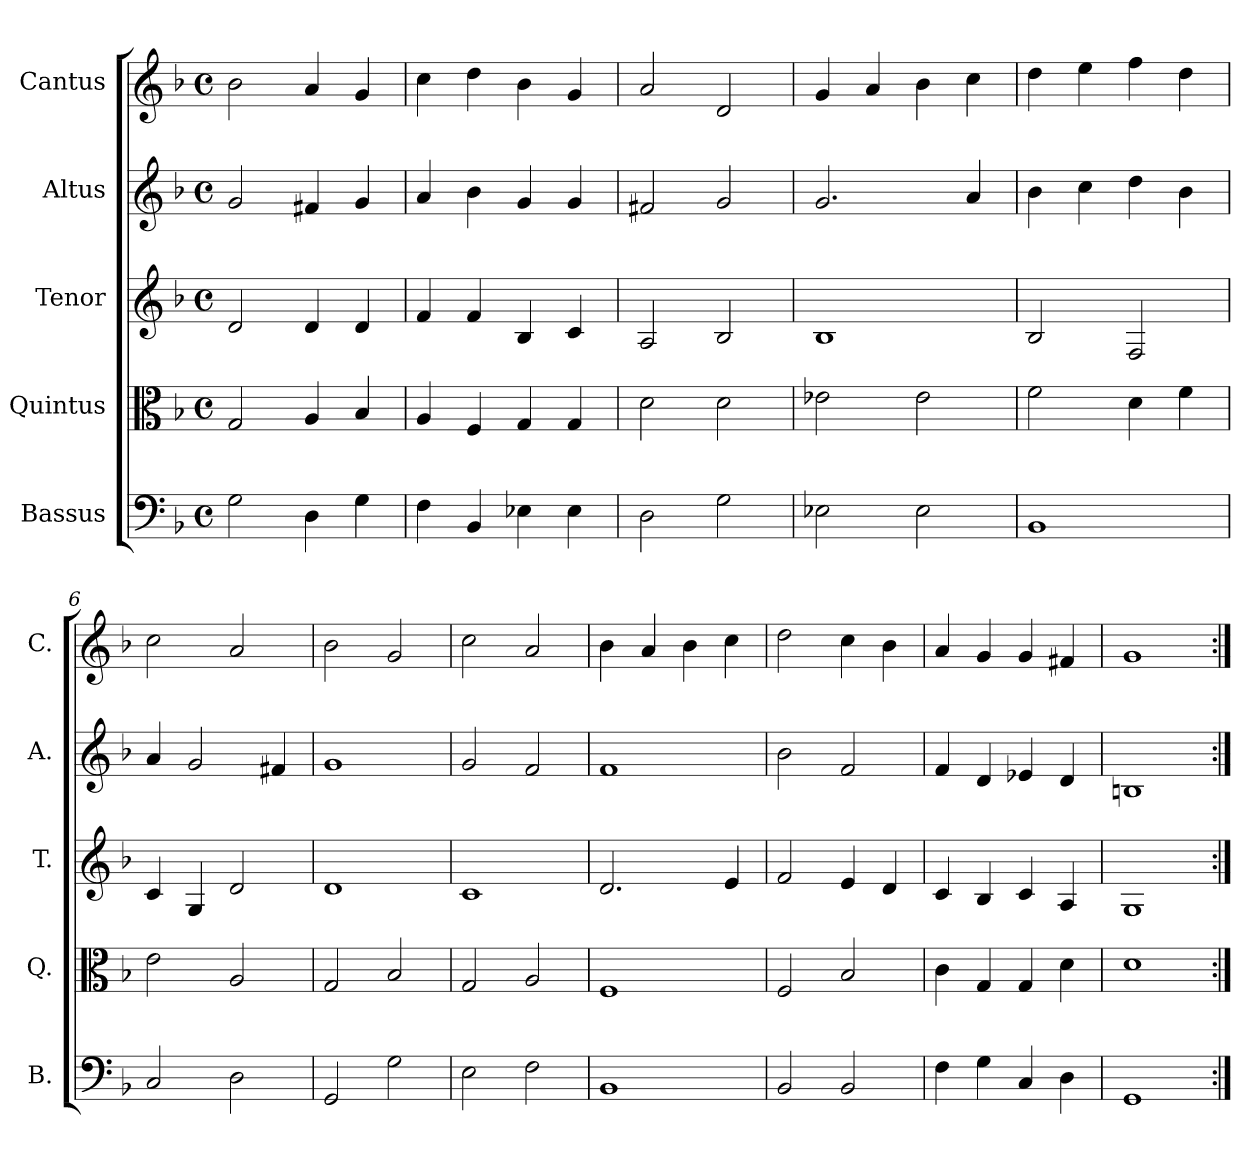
**kern	**kern	**kern	**kern	**kern
*part5	*part4	*part3	*part2	*part1
*staff5	*staff4	*staff3	*staff2	*staff1
*I"Bassus	*I"Quintus	*I"Tenor	*I"Altus	*I"Cantus
*I'B.	*I'Q.	*I'T.	*I'A.	*I'C.
*clefF4	*clefC3	*clefG2	*clefG2	*clefG2
*k[b-]	*k[b-]	*k[b-]	*k[b-]	*k[b-]
*F:	*F:	*F:	*F:	*F:
*M4/4	*M4/4	*M4/4	*M4/4	*M4/4
*met(c)	*met(c)	*met(c)	*met(c)	*met(c)
=1	=1	=1	=1	=1
2G\	2G/	2d/	2g/	2b-\
4D\	4A/	4d/	4f#X/	4a/
4G\	4B-/	4d/	4g/	4g/
=2	=2	=2	=2	=2
4F\	4A/	4f/	4a/	4cc\
4BB-/	4F/	4f/	4b-\	4dd\
4E-X\	4G/	4B-/	4g/	4b-\
4E-\	4G/	4c/	4g/	4g/
=3	=3	=3	=3	=3
2D\	2d\	2A/	2f#X/	2a/
2G\	2d\	2B-/	2g/	2d/
=4	=4	=4	=4	=4
2E-X\	2e-X\	1B-	2.g/	4g/
.	.	.	.	4a/
2E-\	2e-\	.	.	4b-\
.	.	.	4a/	4cc\
=5	=5	=5	=5	=5
1BB-	2f\	2B-/	4b-\	4dd\
.	.	.	4cc\	4ee\
.	4d\	2F/	4dd\	4ff\
.	4f\	.	4b-\	4dd\
=6	=6	=6	=6	=6
2C/	2e\	4c/	4a/	2cc\
.	.	4G/	2g/	.
2D\	2A/	2d/	.	2a/
.	.	.	4f#X/	.
=7	=7	=7	=7	=7
2GG/	2G/	1d	1g	2b-\
2G\	2B-/	.	.	2g/
=8	=8	=8	=8	=8
2E\	2G/	1c	2g/	2cc\
2F\	2A/	.	2f/	2a/
=9	=9	=9	=9	=9
1BB-	1F	2.d/	1f	4b-\
.	.	.	.	4a/
.	.	.	.	4b-\
.	.	4e/	.	4cc\
=10	=10	=10	=10	=10
2BB-/	2F/	2f/	2b-\	2dd\
2BB-/	2B-/	4e/	2f/	4cc\
.	.	4d/	.	4b-\
=11	=11	=11	=11	=11
4F\	4c\	4c/	4f/	4a/
4G\	4G/	4B-/	4d/	4g/
4C/	4G/	4c/	4e-X/	4g/
4D\	4d\	4A/	4d/	4f#X/
=12	=12	=12	=12	=12
1GG	1d	1G	1Bn	1g
=:|!	=:|!	=:|!	=:|!	=:|!
*-	*-	*-	*-	*-
